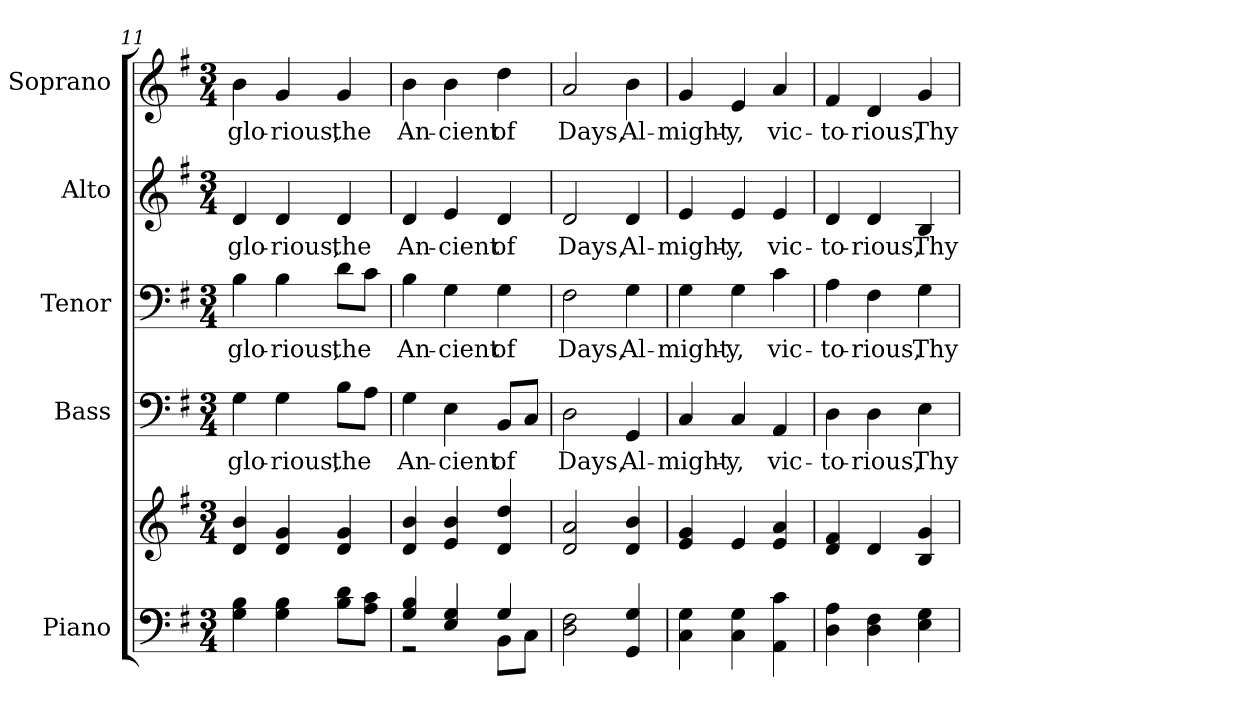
**kern	**kern	**kern	**text	**kern	**text	**kern	**text	**kern	**text
*part5	*part5	*part4	*part4	*part3	*part3	*part2	*part2	*part1	*part1
*staff6	*staff5	*staff4	*staff4	*staff3	*staff3	*staff2	*staff2	*staff1	*staff1
*I"Piano	*	*I"Bass	*	*I"Tenor	*	*I"Alto	*	*I"Soprano	*
*I'Pno.	*	*I'B.	*	*I'T.	*	*I'A.	*	*I'S.	*
*clefF4	*clefG2	*clefF4	*	*clefF4	*	*clefG2	*	*clefG2	*
*k[f#]	*k[f#]	*k[f#]	*	*k[f#]	*	*k[f#]	*	*k[f#]	*
*G:	*G:	*G:	*	*G:	*	*G:	*	*G:	*
*M3/4	*M3/4	*M3/4	*	*M3/4	*	*M3/4	*	*M3/4	*
=11	=11	=11	=11	=11	=11	=11	=11	=11	=11
!	!	!	!LO:LY:b:color=#000000	!	!	!	!	!	!
!	!	!	!	!	!LO:LY:b:color=#000000	!	!	!	!
!	!	!	!	!	!	!	!LO:LY:b:color=#000000	!	!
!	!	!	!	!	!	!	!	!	!LO:LY:b:color=#000000
4Gi\ 4Bi	4di/ 4bi	4Gi\	glo-	4Bi\	glo-	4di/	glo-	4bi\	glo-
!	!	!	!LO:LY:b:color=#000000	!	!	!	!	!	!
!	!	!	!	!	!LO:LY:b:color=#000000	!	!	!	!
!	!	!	!	!	!	!	!LO:LY:b:color=#000000	!	!
!	!	!	!	!	!	!	!	!	!LO:LY:b:color=#000000
4Gi\ 4Bi	4di/ 4gi	4Gi\	-rious,	4Bi\	-rious,	4di/	-rious,	4gi/	-rious,
!	!	!	!LO:LY:b:color=#000000	!	!	!	!	!	!
!	!	!	!	!	!LO:LY:b:color=#000000	!	!	!	!
!	!	!	!	!	!	!	!LO:LY:b:color=#000000	!	!
!	!	!	!	!	!	!	!	!	!LO:LY:b:color=#000000
8Bi\ 8diL	4di/ 4gi	8Bi\L	the	8di\L	the	4di/	the	4gi/	the
8Ai\ 8ciJ	.	8Ai\J	.	8ci\J	.	.	.	.	.
=12	=12	=12	=12	=12	=12	=12	=12	=12	=12
*^	*	*	*	*	*	*	*	*	*
!	!	!	!	!LO:LY:b:color=#000000	!	!	!	!	!	!
!	!	!	!	!	!	!LO:LY:b:color=#000000	!	!	!	!
!	!	!	!	!	!	!	!	!LO:LY:b:color=#000000	!	!
!	!	!	!	!	!	!	!	!	!	!LO:LY:b:color=#000000
4Gi/ 4Bi	2r	4di/ 4bi	4Gi\	An-	4Bi\	An-	4di/	An-	4bi\	An-
!	!	!	!	!LO:LY:b:color=#000000	!	!	!	!	!	!
!	!	!	!	!	!	!LO:LY:b:color=#000000	!	!	!	!
!	!	!	!	!	!	!	!	!LO:LY:b:color=#000000	!	!
!	!	!	!	!	!	!	!	!	!	!LO:LY:b:color=#000000
4Ei/ 4Gi	.	4ei/ 4bi	4Ei\	-cient	4Gi\	-cient	4ei/	-cient	4bi\	-cient
!	!	!	!	!LO:LY:b:color=#000000	!	!	!	!	!	!
!	!	!	!	!	!	!LO:LY:b:color=#000000	!	!	!	!
!	!	!	!	!	!	!	!	!LO:LY:b:color=#000000	!	!
!	!	!	!	!	!	!	!	!	!	!LO:LY:b:color=#000000
4Gi/	8BBi\L	4di/ 4ddi	8BBi/L	of	4Gi\	of	4di/	of	4ddi\	of
.	8Ci\J	.	8Ci/J	.	.	.	.	.	.	.
*v	*v	*	*	*	*	*	*	*	*	*
!!LO:PB:g=z
=13	=13	=13	=13	=13	=13	=13	=13	=13	=13
*^	*	*	*	*	*	*	*	*	*
!	!	!	!	!LO:LY:b:color=#000000	!	!	!	!	!	!
*v	*v	*	*	*	*	*	*	*	*	*
*^	*	*	*	*	*	*	*	*	*
!	!	!	!	!	!	!LO:LY:b:color=#000000	!	!	!	!
*v	*v	*	*	*	*	*	*	*	*	*
*^	*	*	*	*	*	*	*	*	*
!	!	!	!	!	!	!	!	!LO:LY:b:color=#000000	!	!
*v	*v	*	*	*	*	*	*	*	*	*
*^	*	*	*	*	*	*	*	*	*
!	!	!	!	!	!	!	!	!	!	!LO:LY:b:color=#000000
*v	*v	*	*	*	*	*	*	*	*	*
2Di\ 2F#i	2di/ 2ai	2Di\	Days,	2F#i\	Days,	2di/	Days,	2ai/	Days,
!	!	!	!LO:LY:b:color=#000000	!	!	!	!	!	!
!	!	!	!	!	!LO:LY:b:color=#000000	!	!	!	!
!	!	!	!	!	!	!	!LO:LY:b:color=#000000	!	!
!	!	!	!	!	!	!	!	!	!LO:LY:b:color=#000000
4GGi/ 4Gi	4di/ 4bi	4GGi/	Al-	4Gi\	Al-	4di/	Al-	4bi\	Al-
=14	=14	=14	=14	=14	=14	=14	=14	=14	=14
!	!	!	!LO:LY:b:color=#000000	!	!	!	!	!	!
!	!	!	!	!	!LO:LY:b:color=#000000	!	!	!	!
!	!	!	!	!	!	!	!LO:LY:b:color=#000000	!	!
!	!	!	!	!	!	!	!	!	!LO:LY:b:color=#000000
4Ci\ 4Gi	4ei/ 4gi	4Ci/	-might-	4Gi\	-might-	4ei/	-might-	4gi/	-might-
!	!	!	!LO:LY:b:color=#000000	!	!	!	!	!	!
!	!	!	!	!	!LO:LY:b:color=#000000	!	!	!	!
!	!	!	!	!	!	!	!LO:LY:b:color=#000000	!	!
!	!	!	!	!	!	!	!	!	!LO:LY:b:color=#000000
4Ci\ 4Gi	4ei/	4Ci/	-y,	4Gi\	-y,	4ei/	-y,	4ei/	-y,
!	!	!	!LO:LY:b:color=#000000	!	!	!	!	!	!
!	!	!	!	!	!LO:LY:b:color=#000000	!	!	!	!
!	!	!	!	!	!	!	!LO:LY:b:color=#000000	!	!
!	!	!	!	!	!	!	!	!	!LO:LY:b:color=#000000
4AAi\ 4ci	4ei/ 4ai	4AAi/	vic-	4ci\	vic-	4ei/	vic-	4ai/	vic-
=15	=15	=15	=15	=15	=15	=15	=15	=15	=15
!	!	!	!LO:LY:b:color=#000000	!	!	!	!	!	!
!	!	!	!	!	!LO:LY:b:color=#000000	!	!	!	!
!	!	!	!	!	!	!	!LO:LY:b:color=#000000	!	!
!	!	!	!	!	!	!	!	!	!LO:LY:b:color=#000000
4Di\ 4Ai	4di/ 4f#i	4Di\	-to-	4Ai\	-to-	4di/	-to-	4f#i/	-to-
!	!	!	!LO:LY:b:color=#000000	!	!	!	!	!	!
!	!	!	!	!	!LO:LY:b:color=#000000	!	!	!	!
!	!	!	!	!	!	!	!LO:LY:b:color=#000000	!	!
!	!	!	!	!	!	!	!	!	!LO:LY:b:color=#000000
4Di\ 4F#i	4di/	4Di\	-rious,	4F#i\	-rious,	4di/	-rious,	4di/	-rious,
!	!	!	!LO:LY:b:color=#000000	!	!	!	!	!	!
!	!	!	!	!	!LO:LY:b:color=#000000	!	!	!	!
!	!	!	!	!	!	!	!LO:LY:b:color=#000000	!	!
!	!	!	!	!	!	!	!	!	!LO:LY:b:color=#000000
4Ei\ 4Gi	4Bi/ 4gi	4Ei\	Thy	4Gi\	Thy	4Bi/	Thy	4gi/	Thy
=	=	=	=	=	=	=	=	=	=
*-	*-	*-	*-	*-	*-	*-	*-	*-	*-
